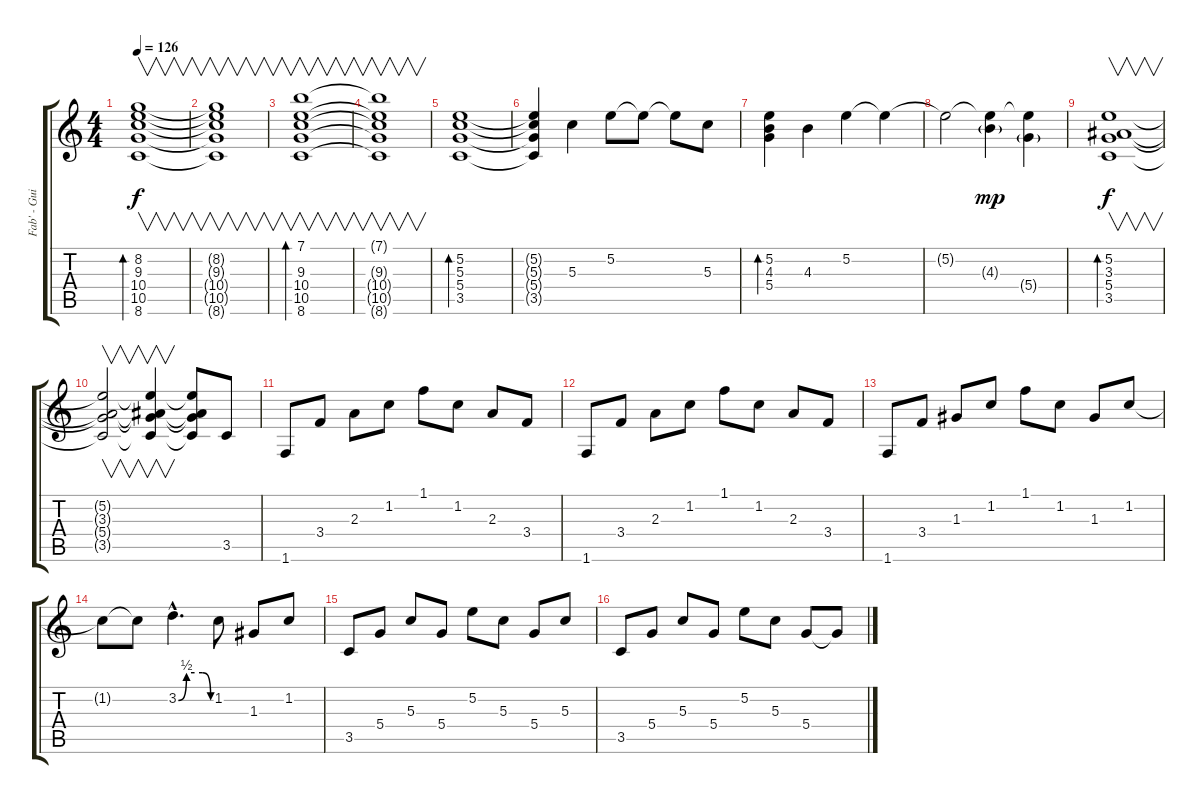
\track ("Fab' - Guitare clean" "Fab' - Gui") {instrument electricguitarclean}
\staff {score tabs}
\tuning (E4 B3 G3 D3 A2 E2) {hide}
\ts (4 4)
\tempo 126
\clef g2
\ks c
(8.2 9.3 10.4 10.5 8.6).1{v bd 480 dy f instrument electricguitarclean} |
(8.2{t} 9.3{t} 10.4{t} 10.5{t} 8.6{t}).1{v} |
(7.1 9.3 10.4 10.5 8.6).1{v bd 480} |
(7.1{t} 9.3{t} 10.4{t} 10.5{t} 8.6{t}).1{v} |
(5.2 5.3 5.4 3.5).1{bd 240} |
(5.2{t} 5.3{t} 5.4{t} 3.5{t}).4 5.3.4 5.2.8 5.2{t}.8 5.2{t}.8 5.3.8 |
(5.2 4.3 5.4).4{bd 240} 4.3.4 5.2.4 5.2{t}.4 |
5.2{t}.2 (5.2{t} 4.3{g}).4{dy mp} (5.2{t} 5.4{g}).4 |
(5.2 3.3 5.4 3.5).1{v bd 240 dy f} |
(5.2{t} 3.3{t} 5.4{t} 3.5{t}).2{v} (5.2{t} 3.3{t} 5.4{t} 3.5{t}).4{v} (5.2{t} 3.3{t} 5.4{t} 3.5{t}).8 3.5.8 |
1.6.8 3.4.8 2.3.8 1.2.8 1.1.8 1.2.8 2.3.8 3.4.8 |
1.6.8 3.4.8 2.3.8 1.2.8 1.1.8 1.2.8 2.3.8 3.4.8 |
1.6.8 3.4.8 1.3.8 1.2.8 1.1.8 1.2.8 1.3.8 1.2.8 |
1.2{t}.8 1.2{t}.8 3.2{be (custom 0 0 15 2 30 2 45 2 60 0) hac}.4{d} 1.2.8 1.3.8 1.2.8 |
3.5.8 5.4.8 5.3.8 5.4.8 5.2.8 5.3.8 5.4.8 5.3.8 |
3.5.8 5.4.8 5.3.8 5.4.8 5.2.8 5.3.8 5.4.8 5.4{t}.8
